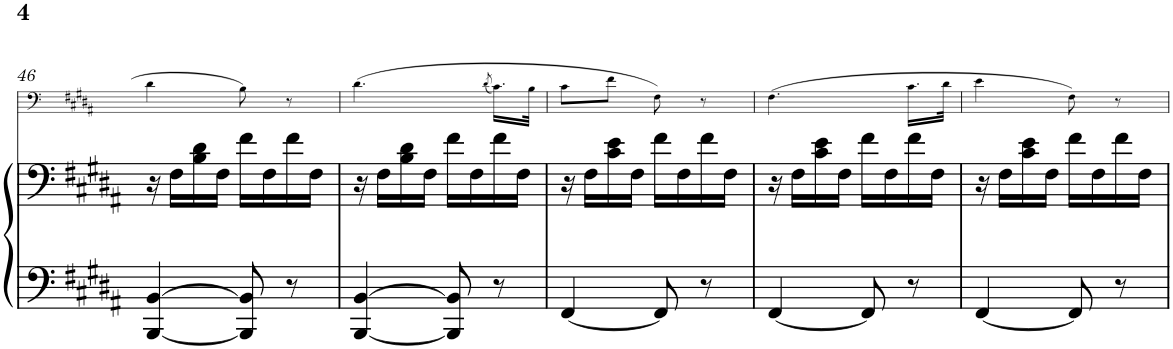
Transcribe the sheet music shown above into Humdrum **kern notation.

**kern	**kern	**kern
*part2	*part2	*part1
*staff3	*staff2	*staff1
*I"Piano	*	*I"Trombone
*I'Pno	*	*I'Trb
!!LO:PB:g=z
*clefF4	*clefF4	*clefF4
*k[f#c#g#d#a#]	*k[f#c#g#d#a#]	*k[f#c#g#d#a#]
*M2/4	*M2/4	*M2/4
=46	=46	=46
[4BBB/ [4BB/	16r	4d#\
.	16F#\LL	.
.	16B\ 16d#\	.
.	16F#\JJ	.
8BBB/] 8BB/]	16f#\LL	8B\
.	16F#\	.
8r	16f#\	8r
.	16F#\JJ	.
=47	=47	=47
[4BBB/ [4BB/	16r	(4.d#\
.	16F#\LL	.
.	16B\ 16d#\	.
.	16F#\JJ	.
8BBB/] 8BB/]	16f#\LL	.
.	16F#\	.
.	.	(8qd#/
8r	16f#\	16.c#\LL)
.	16F#\JJ	.
.	.	32B\JJk
=48	=48	=48
[4FF#/	16r	8c#\L
.	16F#\LL	.
.	16c#\ 16e\	8f#\J
.	16F#\JJ	.
8FF#/]	16f#\LL	8F#\)
.	16F#\	.
8r	16f#\	8r
.	16F#\JJ	.
=49	=49	=49
[4FF#/	16r	(4.F#\
.	16F#\LL	.
.	16c#\ 16e\	.
.	16F#\JJ	.
8FF#/]	16f#\LL	.
.	16F#\	.
8r	16f#\	16.c#\LL
.	16F#\JJ	.
.	.	32d#\JJk
=50	=50	=50
[4FF#/	16r	4e\
.	16F#\LL	.
.	16c#\ 16e\	.
.	16F#\JJ	.
8FF#/]	16f#\LL	8F#\)
.	16F#\	.
8r	16f#\	8r
.	16F#\JJ	.
=	=	=
*-	*-	*-
